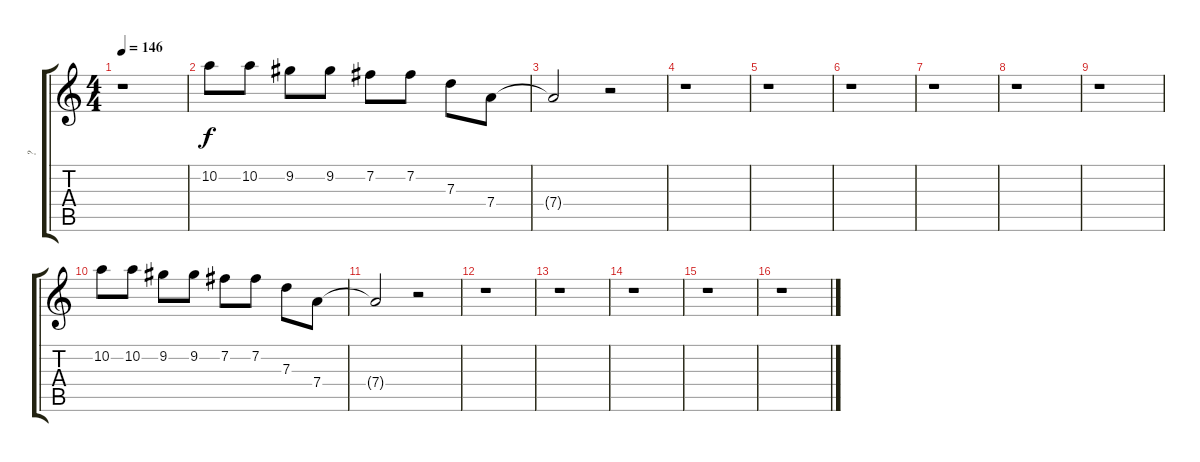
\track ("?" "?") {instrument distortionguitar}
\staff {score tabs}
\tuning (E4 B3 G3 D3 A2 E2) {hide}
\ts (4 4)
\tempo 146
\clef g2
\ks c
r.1{dy ff} |
10.2.8{dy f} 10.2.8 9.2.8 9.2.8 7.2.8 7.2.8 7.3.8 7.4.8 |
7.4{t}.2 r.2 |
r.1 |
r.1 |
r.1 |
r.1 |
r.1 |
r.1 |
10.2.8 10.2.8 9.2.8 9.2.8 7.2.8 7.2.8 7.3.8 7.4.8 |
7.4{t}.2 r.2 |
r.1 |
r.1 |
r.1 |
r.1 |
r.1
